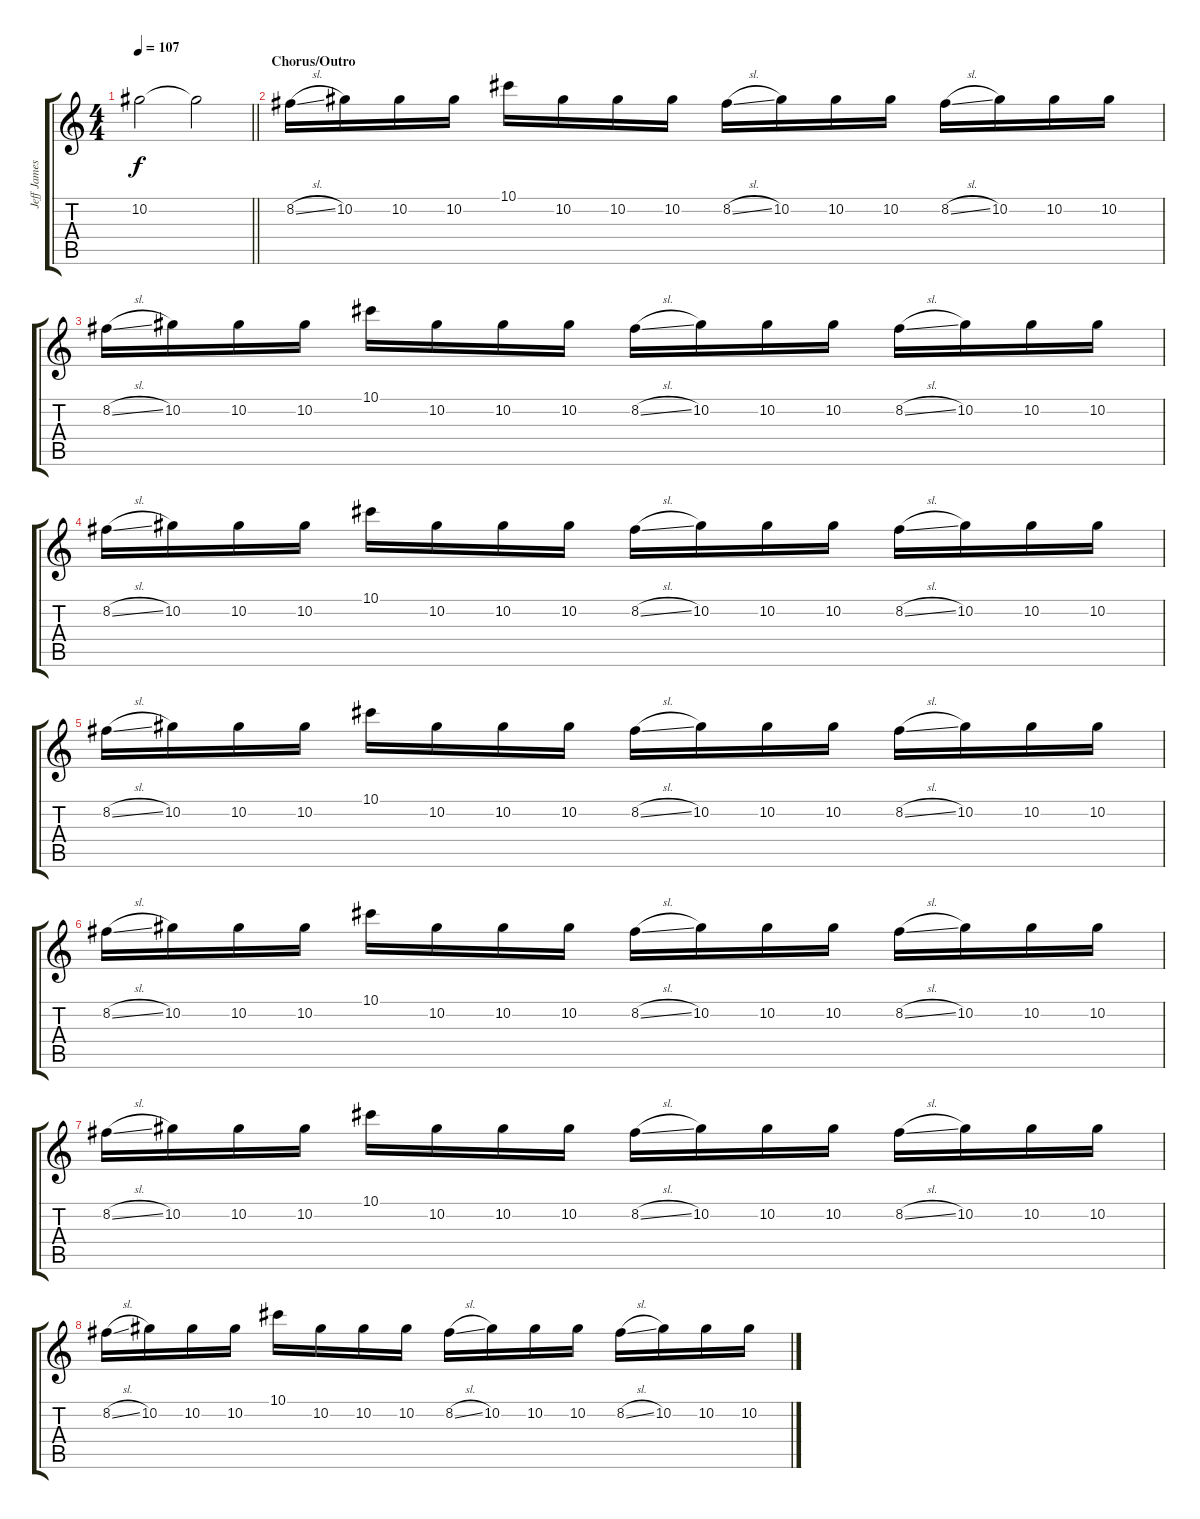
\track ("Jeff James" "Jeff James") {instrument distortionguitar}
\staff {score tabs}
\tuning (Eb4 Bb3 Gb3 Db3 Ab2 Db2) {hide}
\ts (4 4)
\tempo 107
\clef g2
\barLineRight lightlight
\ks c
10.2.2{dy f} 10.2{t}.2 |
\section ("" "Chorus/Outro")
8.2{sl}.16{volume 12} 10.2.16 10.2.16 10.2.16 10.1.16 10.2.16 10.2.16 10.2.16 8.2{sl}.16 10.2.16 10.2.16 10.2.16 8.2{sl}.16 10.2.16 10.2.16 10.2.16 |
8.2{sl}.16 10.2.16 10.2.16 10.2.16 10.1.16 10.2.16 10.2.16 10.2.16 8.2{sl}.16 10.2.16 10.2.16 10.2.16 8.2{sl}.16 10.2.16 10.2.16 10.2.16 |
8.2{sl}.16 10.2.16 10.2.16 10.2.16 10.1.16 10.2.16 10.2.16 10.2.16 8.2{sl}.16 10.2.16 10.2.16 10.2.16 8.2{sl}.16 10.2.16 10.2.16 10.2.16 |
8.2{sl}.16 10.2.16 10.2.16 10.2.16 10.1.16 10.2.16 10.2.16 10.2.16 8.2{sl}.16 10.2.16 10.2.16 10.2.16 8.2{sl}.16 10.2.16 10.2.16 10.2.16 |
8.2{sl}.16 10.2.16 10.2.16 10.2.16 10.1.16 10.2.16 10.2.16 10.2.16 8.2{sl}.16 10.2.16 10.2.16 10.2.16 8.2{sl}.16 10.2.16 10.2.16 10.2.16 |
8.2{sl}.16 10.2.16 10.2.16 10.2.16 10.1.16 10.2.16 10.2.16 10.2.16 8.2{sl}.16 10.2.16 10.2.16 10.2.16 8.2{sl}.16 10.2.16 10.2.16 10.2.16 |
8.2{sl}.16 10.2.16 10.2.16 10.2.16 10.1.16 10.2.16 10.2.16 10.2.16 8.2{sl}.16 10.2.16 10.2.16 10.2.16 8.2{sl}.16 10.2.16 10.2.16 10.2.16
